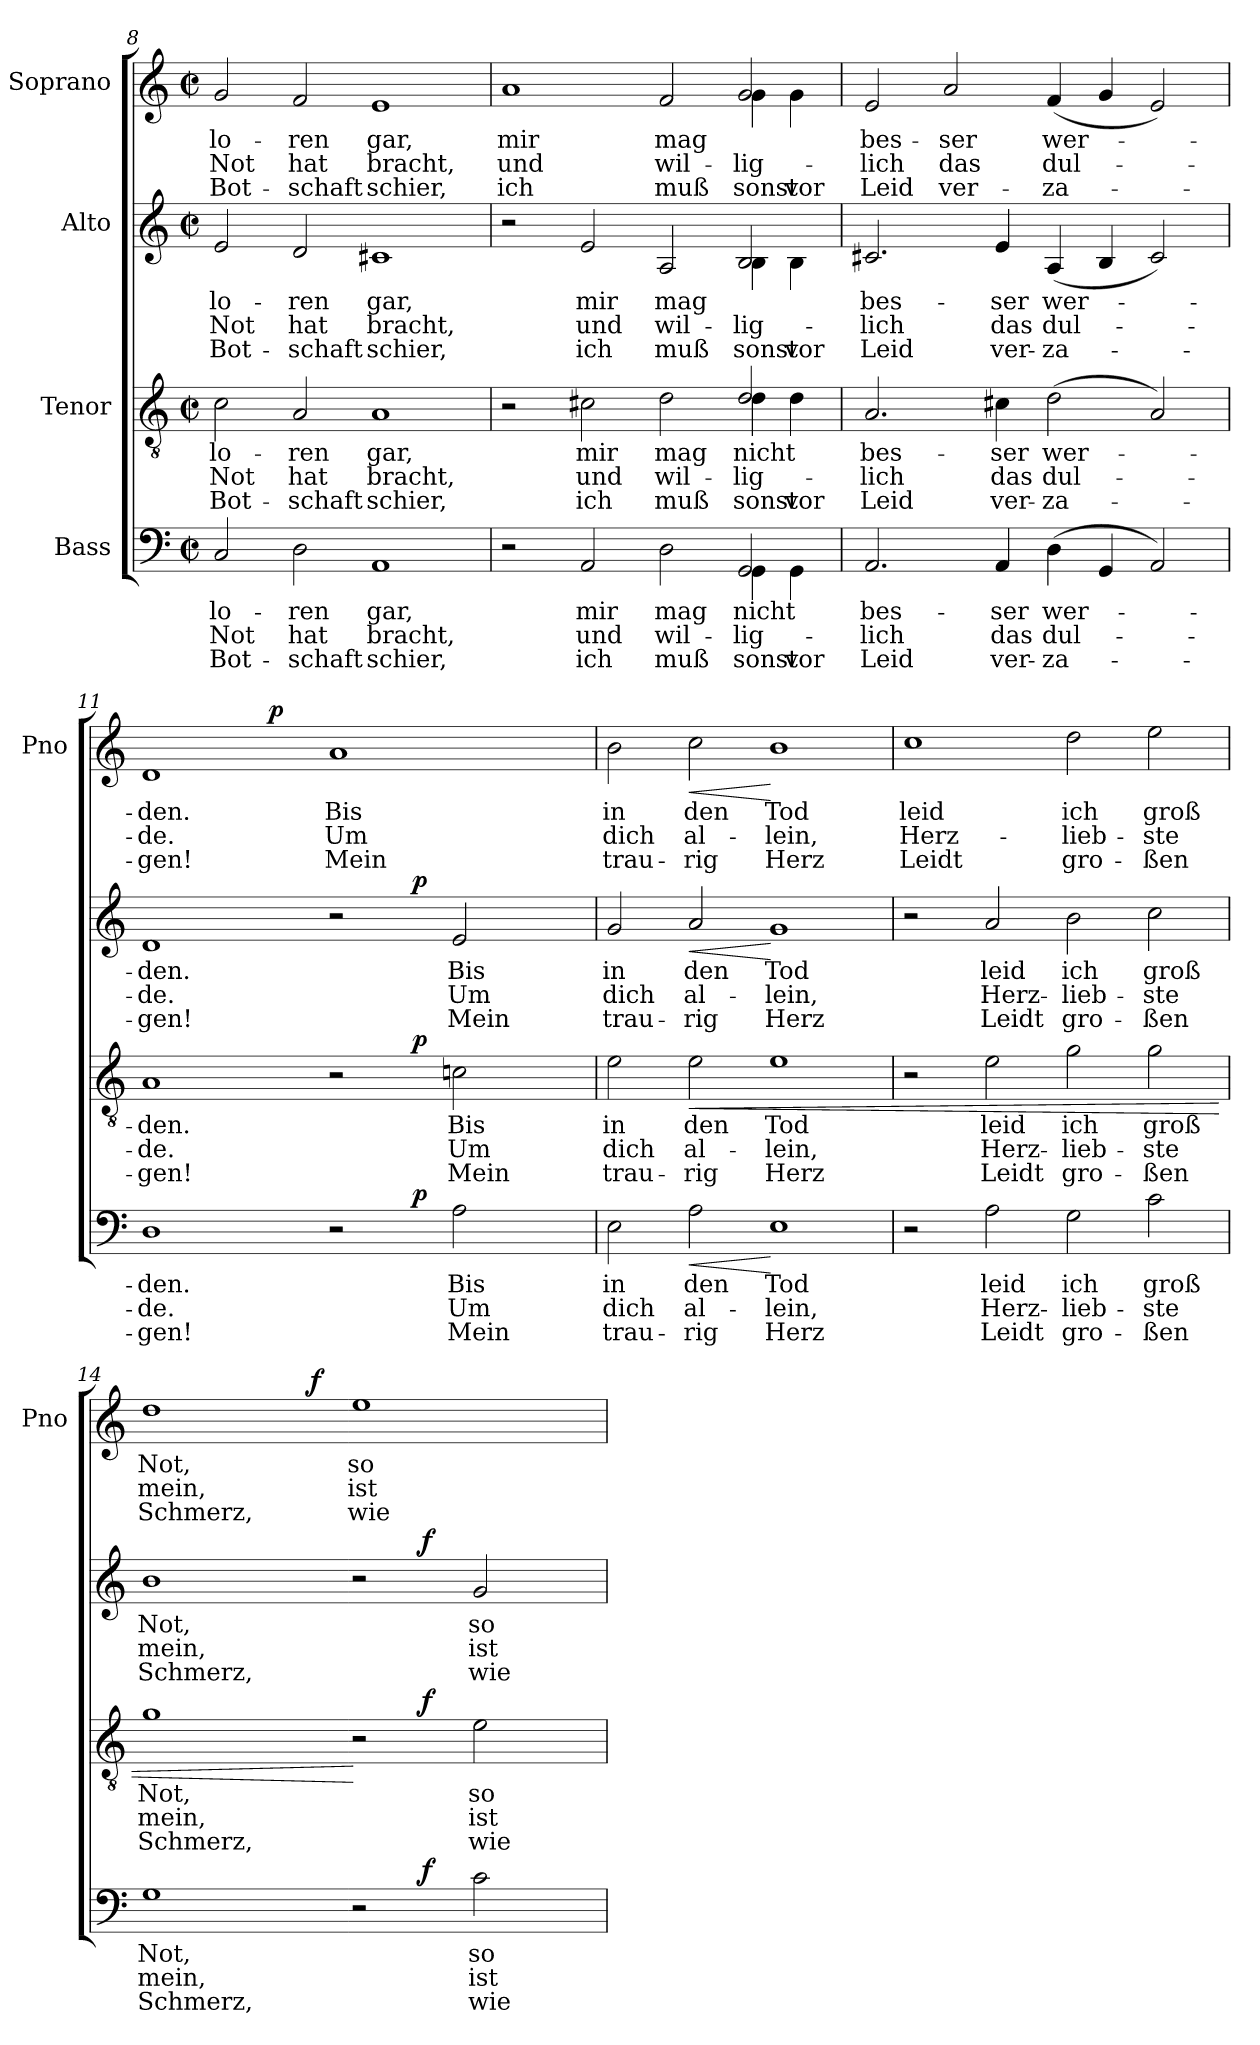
**kern	**text	**text	**text	**dynam	**kern	**text	**text	**text	**dynam	**kern	**text	**text	**text	**dynam	**kern	**text	**text	**text	**dynam
*part4	*part4	*part4	*part4	*part4	*part3	*part3	*part3	*part3	*part3	*part2	*part2	*part2	*part2	*part2	*part1	*part1	*part1	*part1	*part1
*staff4	*staff4	*staff4	*staff4	*staff4	*staff3	*staff3	*staff3	*staff3	*staff3	*staff2	*staff2	*staff2	*staff2	*staff2	*staff1	*staff1	*staff1	*staff1	*staff1
*I"Bass	*	*	*	*	*I"Tenor	*	*	*	*	*I"Alto	*	*	*	*	*I"Soprano	*	*	*	*
*	*	*	*	*	*	*	*	*	*	*	*	*	*	*	*I'Pno	*	*	*	*
*clefF4	*	*	*	*	*clefGv2	*	*	*	*	*clefG2	*	*	*	*	*clefG2	*	*	*	*
*k[]	*	*	*	*	*k[]	*	*	*	*	*k[]	*	*	*	*	*k[]	*	*	*	*
*C:	*	*	*	*	*C:	*	*	*	*	*C:	*	*	*	*	*C:	*	*	*	*
*M2/2	*	*	*	*	*M2/2	*	*	*	*	*M2/2	*	*	*	*	*M2/2	*	*	*	*
*met(c|)	*	*	*	*	*met(c|)	*	*	*	*	*met(c|)	*	*	*	*	*met(c|)	*	*	*	*
=8	=8	=8	=8	=8	=8	=8	=8	=8	=8	=8	=8	=8	=8	=8	=8	=8	=8	=8	=8
2C/	-lo-	Not	Bot-	.	2c\	-lo-	Not	Bot-	.	2e/	-lo-	Not	Bot-	.	2g/	-lo-	Not	Bot-	.
2D\	-ren	hat	-schaft	.	2A/	-ren	hat	-schaft	.	2d/	-ren	hat	-schaft	.	2f/	-ren	hat	-schaft	.
1AA	gar,	bracht,	schier,	.	1A	gar,	bracht,	schier,	.	1c#X	gar,	bracht,	schier,	.	1e	gar,	bracht,	schier,	.
=9	=9	=9	=9	=9	=9	=9	=9	=9	=9	=9	=9	=9	=9	=9	=9	=9	=9	=9	=9
*^	*	*	*	*	*^	*	*	*	*	*^	*	*	*	*	*^	*	*	*	*
2r	1.ryy	.	.	.	.	2r	1.ryy	.	.	.	.	2r	1.ryy	.	.	.	.	1a	1.ryy	mir	und	ich	.
2AA/	.	mir	und	ich	.	2c#X\	.	mir	und	ich	.	2e/	.	mir	und	ich	.	.	.	.	.	.	.
2D\	.	mag	wil-	muß	.	2d\	.	mag	wil-	muß	.	2A/	.	mag	wil-	muß	.	2f/	.	mag	wil-	muß	.
2GG/	4GG\	nicht	-lig-	sonst	.	2d/	4d\	nicht	-lig-	sonst	.	2B/	4B\	.	-lig-	sonst	.	2g/	4g\	.	-lig-	sonst	.
.	4GG\	.	.	vor	.	.	4d\	.	.	vor	.	.	4B\	.	.	vor	.	.	4g\	.	.	vor	.
*v	*v	*	*	*	*	*	*	*	*	*	*	*v	*v	*	*	*	*	*v	*v	*	*	*	*
*	*	*	*	*	*v	*v	*	*	*	*	*	*	*	*	*	*	*	*	*	*
=10	=10	=10	=10	=10	=10	=10	=10	=10	=10	=10	=10	=10	=10	=10	=10	=10	=10	=10	=10
2.AA/	bes-	-lich	Leid	.	2.A/	bes-	-lich	Leid	.	2.c#X/	bes-	-lich	Leid	.	2e/	bes-	-lich	Leid	.
.	.	.	.	.	.	.	.	.	.	.	.	.	.	.	2a/	-ser	das	ver-	.
4AA/	-ser	das	ver-	.	4c#X\	-ser	das	ver-	.	4e/	-ser	das	ver-	.	.	.	.	.	.
(4D\	wer-	dul-	-za-	.	(2d\	wer-	dul-	-za-	.	(4A/	wer-	dul-	-za-	.	(4f/	wer-	dul-	-za-	.
4GG/	.	.	.	.	.	.	.	.	.	4B/	.	.	.	.	4g/	.	.	.	.
2AA/)	.	.	.	.	2A/)	.	.	.	.	2c#/)	.	.	.	.	2e/)	.	.	.	.
!!LO:PB:g=z
=11	=11	=11	=11	=11	=11	=11	=11	=11	=11	=11	=11	=11	=11	=11	=11	=11	=11	=11	=11
*^	*	*	*	*	*^	*	*	*	*	*^	*	*	*	*	*^	*	*	*	*
1D	1ryy	-den.	-de.	-gen!	.	1A	1ryy	-den.	-de.	-gen!	.	1d	1ryy	-den.	-de.	-gen!	.	1d	2ryy	-den.	-de.	-gen!	.
.	.	.	.	.	.	.	.	.	.	.	.	.	.	.	.	.	.	.	8.ryy	.	.	.	.
!	!	!	!	!	!	!	!	!	!	!	!	!	!	!	!	!	!	!	!	!	!	!	!LO:DY:a
.	.	.	.	.	.	.	.	.	.	.	.	.	.	.	.	.	.	.	1ryy	.	.	.	p
2r	4ryy	.	.	.	.	2r	4ryy	.	.	.	.	2r	4ryy	.	.	.	.	1a	.	Bis	Um	Mein	.
.	16.ryy	.	.	.	.	.	16.ryy	.	.	.	.	.	16.ryy	.	.	.	.	.	.	.	.	.	.
!	!	!	!	!	!LO:DY:a	!	!	!	!	!	!LO:DY:a	!	!	!	!	!	!LO:DY:a	!	!	!	!	!	!
.	2ryy	.	.	.	p	.	2ryy	.	.	.	p	.	2ryy	.	.	.	p	.	.	.	.	.	.
2A\	.	Bis	Um	Mein	.	2cn\	.	Bis	Um	Mein	.	2e/	.	Bis	Um	Mein	.	.	.	.	.	.	.
.	.	.	.	.	.	.	.	.	.	.	.	.	.	.	.	.	.	.	4ryy	.	.	.	.
.	8ryy	.	.	.	.	.	8ryy	.	.	.	.	.	8ryy	.	.	.	.	.	.	.	.	.	.
.	.	.	.	.	.	.	.	.	.	.	.	.	.	.	.	.	.	.	16ryy	.	.	.	.
.	32ryy	.	.	.	.	.	32ryy	.	.	.	.	.	32ryy	.	.	.	.	.	.	.	.	.	.
*v	*v	*	*	*	*	*	*	*	*	*	*	*v	*v	*	*	*	*	*v	*v	*	*	*	*
*	*	*	*	*	*v	*v	*	*	*	*	*	*	*	*	*	*	*	*	*	*
=12	=12	=12	=12	=12	=12	=12	=12	=12	=12	=12	=12	=12	=12	=12	=12	=12	=12	=12	=12
2E\	in	dich	trau-	.	2e\	in	dich	trau-	.	2g/	in	dich	trau-	.	2b\	in	dich	trau-	.
!	!	!	!	!LO:HP:b	!	!	!	!	!LO:HP:b	!	!	!	!	!LO:HP:b	!	!	!	!	!LO:HP:b
2A\	den	al-	-rig	<	2e\	den	al-	-rig	<	2a/	den	al-	-rig	<	2cc\	den	al-	-rig	<
1E	Tod	-lein,	Herz	[	1e	Tod	-lein,	Herz	.	1g	Tod	-lein,	Herz	[	1b	Tod	-lein,	Herz	[
=13	=13	=13	=13	=13	=13	=13	=13	=13	=13	=13	=13	=13	=13	=13	=13	=13	=13	=13	=13
2r	.	.	.	.	2r	.	.	.	.	2r	.	.	.	.	1cc	leid	Herz-	Leidt	.
2A\	leid	Herz-	Leidt	.	2e\	leid	Herz-	Leidt	.	2a/	leid	Herz-	Leidt	.	.	.	.	.	.
2G\	ich	-lieb-	gro-	.	2g\	ich	-lieb-	gro-	.	2b\	ich	-lieb-	gro-	.	2dd\	ich	-lieb-	gro-	.
2c\	groß	-ste	-ßen	.	2g\	groß	-ste	-ßen	.	2cc\	groß	-ste	-ßen	.	2ee\	groß	-ste	-ßen	.
=14	=14	=14	=14	=14	=14	=14	=14	=14	=14	=14	=14	=14	=14	=14	=14	=14	=14	=14	=14
*^	*	*	*	*	*^	*	*	*	*	*^	*	*	*	*	*^	*	*	*	*
1G	1ryy	Not,	mein,	Schmerz,	.	1g	1ryy	Not,	mein,	Schmerz,	.	1b	1ryy	Not,	mein,	Schmerz,	.	1dd	2ryy	Not,	mein,	Schmerz,	.
.	.	.	.	.	.	.	.	.	.	.	.	.	.	.	.	.	.	.	4ryy	.	.	.	.
.	.	.	.	.	.	.	.	.	.	.	.	.	.	.	.	.	.	.	16.ryy	.	.	.	.
!	!	!	!	!	!	!	!	!	!	!	!	!	!	!	!	!	!	!	!	!	!	!	!LO:DY:a
.	.	.	.	.	.	.	.	.	.	.	.	.	.	.	.	.	.	.	1ryy	.	.	.	f
2r	4ryy	.	.	.	.	2r	4ryy	.	.	.	[	2r	4ryy	.	.	.	.	1ee	.	so	ist	wie	.
.	32ryy	.	.	.	.	.	32ryy	.	.	.	.	.	32ryy	.	.	.	.	.	.	.	.	.	.
!	!	!	!	!	!LO:DY:a	!	!	!	!	!	!LO:DY:a	!	!	!	!	!	!LO:DY:a	!	!	!	!	!	!
.	2ryy	.	.	.	f	.	2ryy	.	.	.	f	.	2ryy	.	.	.	f	.	.	.	.	.	.
2c\	.	so	ist	wie	.	2e\	.	so	ist	wie	.	2g/	.	so	ist	wie	.	.	.	.	.	.	.
.	8..ryy	.	.	.	.	.	8..ryy	.	.	.	.	.	8..ryy	.	.	.	.	.	.	.	.	.	.
.	.	.	.	.	.	.	.	.	.	.	.	.	.	.	.	.	.	.	8ryy	.	.	.	.
.	.	.	.	.	.	.	.	.	.	.	.	.	.	.	.	.	.	.	32ryy	.	.	.	.
*v	*v	*	*	*	*	*	*	*	*	*	*	*v	*v	*	*	*	*	*v	*v	*	*	*	*
*	*	*	*	*	*v	*v	*	*	*	*	*	*	*	*	*	*	*	*	*	*
=	=	=	=	=	=	=	=	=	=	=	=	=	=	=	=	=	=	=	=
*-	*-	*-	*-	*-	*-	*-	*-	*-	*-	*-	*-	*-	*-	*-	*-	*-	*-	*-	*-
